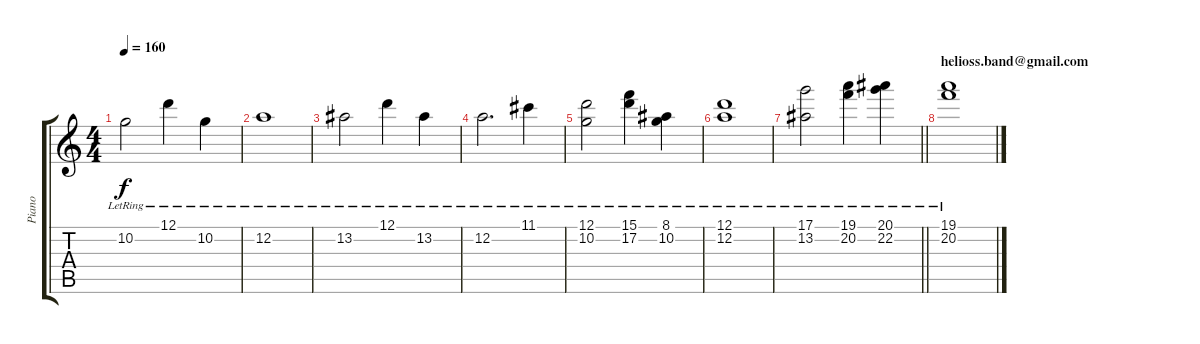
\track ("Piano" "Piano") {instrument acousticgrandpiano}
\staff {score tabs}
\tuning (D5 A4 F4 C4 G3 D3) {hide}
\ts (4 4)
\tempo 160
\clef g2
\ks c
10.2{lr}.2{dy f} 12.1{lr}.4 10.2{lr}.4 |
12.2{lr}.1 |
13.2{lr}.2 12.1{lr}.4 13.2{lr}.4 |
12.2{lr}.2{d} 11.1{lr}.4 |
(12.1{lr} 10.2{lr}).2 (15.1{lr} 17.2{lr}).4 (8.1{lr} 10.2{lr}).4 |
(12.1{lr} 12.2{lr}).1 |
\barLineRight lightlight
(17.1{lr} 13.2{lr}).2 (19.1{lr} 20.2{lr}).4 (20.1{lr} 22.2{lr}).4 |
\section ("" "helioss.band@gmail.com")
(19.1{lr} 20.2{lr}).1
